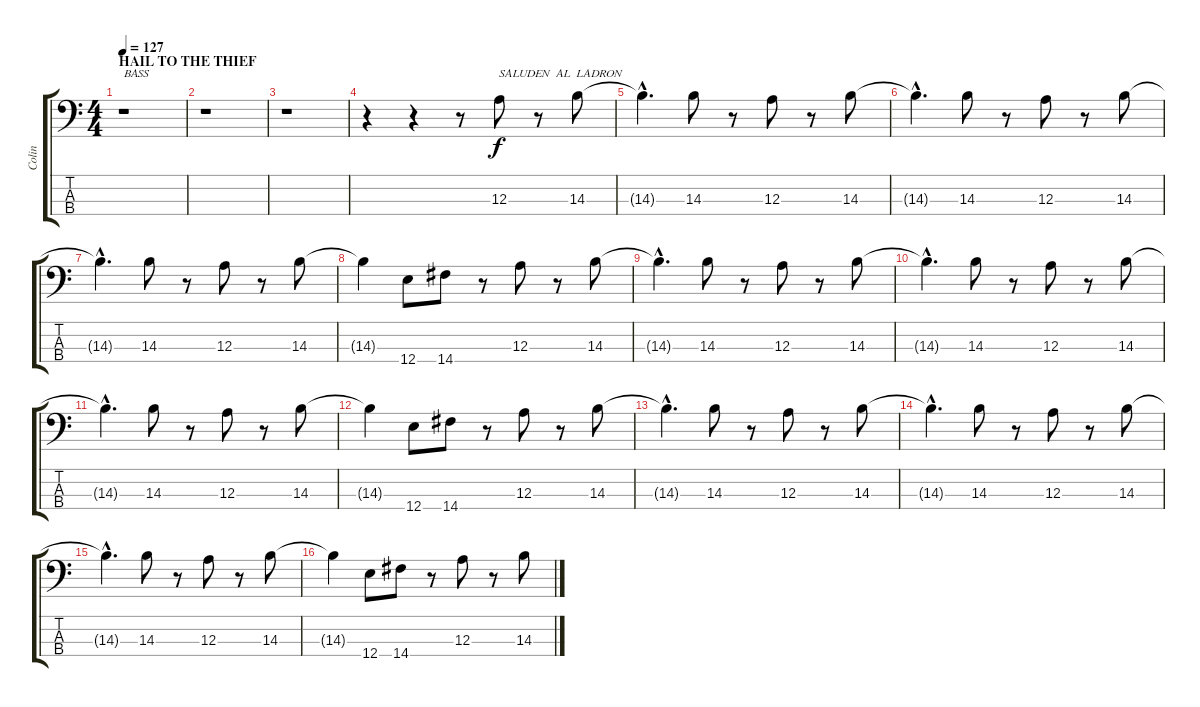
\track ("Colin" "Colin") {instrument electricbassfinger}
\staff {score tabs}
\tuning (G2 D2 A1 E1) {hide}
\ts (4 4)
\section ("" "HAIL TO THE THIEF")
\tempo 127
\clef f4
\ks c
r.1{txt "BASS" dy f instrument electricbassfinger} |
r.1 |
r.1 |
r.4 r.4 r.8 12.3.8{txt "SALUDEN  AL  LADRON"} r.8 14.3.8 |
14.3{hac t}.4{d} 14.3.8 r.8 12.3.8 r.8 14.3.8 |
14.3{hac t}.4{d} 14.3.8 r.8 12.3.8 r.8 14.3.8 |
14.3{hac t}.4{d} 14.3.8 r.8 12.3.8 r.8 14.3.8 |
14.3{t}.4 12.4.8 14.4.8 r.8 12.3.8 r.8 14.3.8 |
14.3{hac t}.4{d} 14.3.8 r.8 12.3.8 r.8 14.3.8 |
14.3{hac t}.4{d} 14.3.8 r.8 12.3.8 r.8 14.3.8 |
14.3{hac t}.4{d} 14.3.8 r.8 12.3.8 r.8 14.3.8 |
14.3{t}.4 12.4.8 14.4.8 r.8 12.3.8 r.8 14.3.8 |
14.3{hac t}.4{d} 14.3.8 r.8 12.3.8 r.8 14.3.8 |
14.3{hac t}.4{d} 14.3.8 r.8 12.3.8 r.8 14.3.8 |
14.3{hac t}.4{d} 14.3.8 r.8 12.3.8 r.8 14.3.8 |
14.3{t}.4 12.4.8 14.4.8 r.8 12.3.8 r.8 14.3.8
